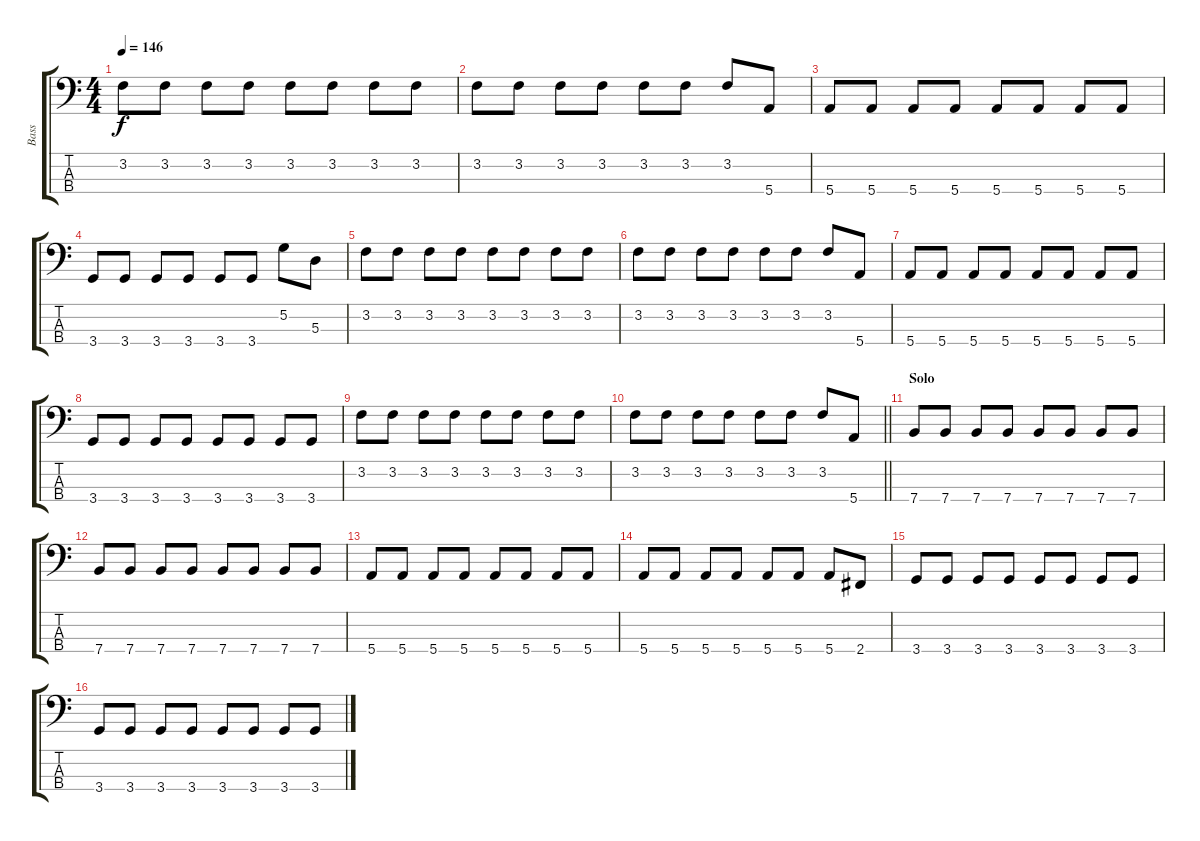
\track ("Bass" "Bass") {instrument electricbassfinger}
\staff {score tabs}
\tuning (G2 D2 A1 E1) {hide}
\ts (4 4)
\tempo 146
\clef f4
\ks c
3.2.8{dy f} 3.2.8 3.2.8 3.2.8 3.2.8 3.2.8 3.2.8 3.2.8 |
3.2.8 3.2.8 3.2.8 3.2.8 3.2.8 3.2.8 3.2.8 5.4.8 |
5.4.8 5.4.8 5.4.8 5.4.8 5.4.8 5.4.8 5.4.8 5.4.8 |
3.4.8 3.4.8 3.4.8 3.4.8 3.4.8 3.4.8 5.2.8 5.3.8 |
3.2.8 3.2.8 3.2.8 3.2.8 3.2.8 3.2.8 3.2.8 3.2.8 |
3.2.8 3.2.8 3.2.8 3.2.8 3.2.8 3.2.8 3.2.8 5.4.8 |
5.4.8 5.4.8 5.4.8 5.4.8 5.4.8 5.4.8 5.4.8 5.4.8 |
3.4.8 3.4.8 3.4.8 3.4.8 3.4.8 3.4.8 3.4.8 3.4.8 |
3.2.8 3.2.8 3.2.8 3.2.8 3.2.8 3.2.8 3.2.8 3.2.8 |
\barLineRight lightlight
3.2.8 3.2.8 3.2.8 3.2.8 3.2.8 3.2.8 3.2.8 5.4.8 |
\section ("" "Solo")
7.4.8 7.4.8 7.4.8 7.4.8 7.4.8 7.4.8 7.4.8 7.4.8 |
7.4.8 7.4.8 7.4.8 7.4.8 7.4.8 7.4.8 7.4.8 7.4.8 |
5.4.8 5.4.8 5.4.8 5.4.8 5.4.8 5.4.8 5.4.8 5.4.8 |
5.4.8 5.4.8 5.4.8 5.4.8 5.4.8 5.4.8 5.4.8 2.4.8 |
3.4.8 3.4.8 3.4.8 3.4.8 3.4.8 3.4.8 3.4.8 3.4.8 |
3.4.8 3.4.8 3.4.8 3.4.8 3.4.8 3.4.8 3.4.8 3.4.8
